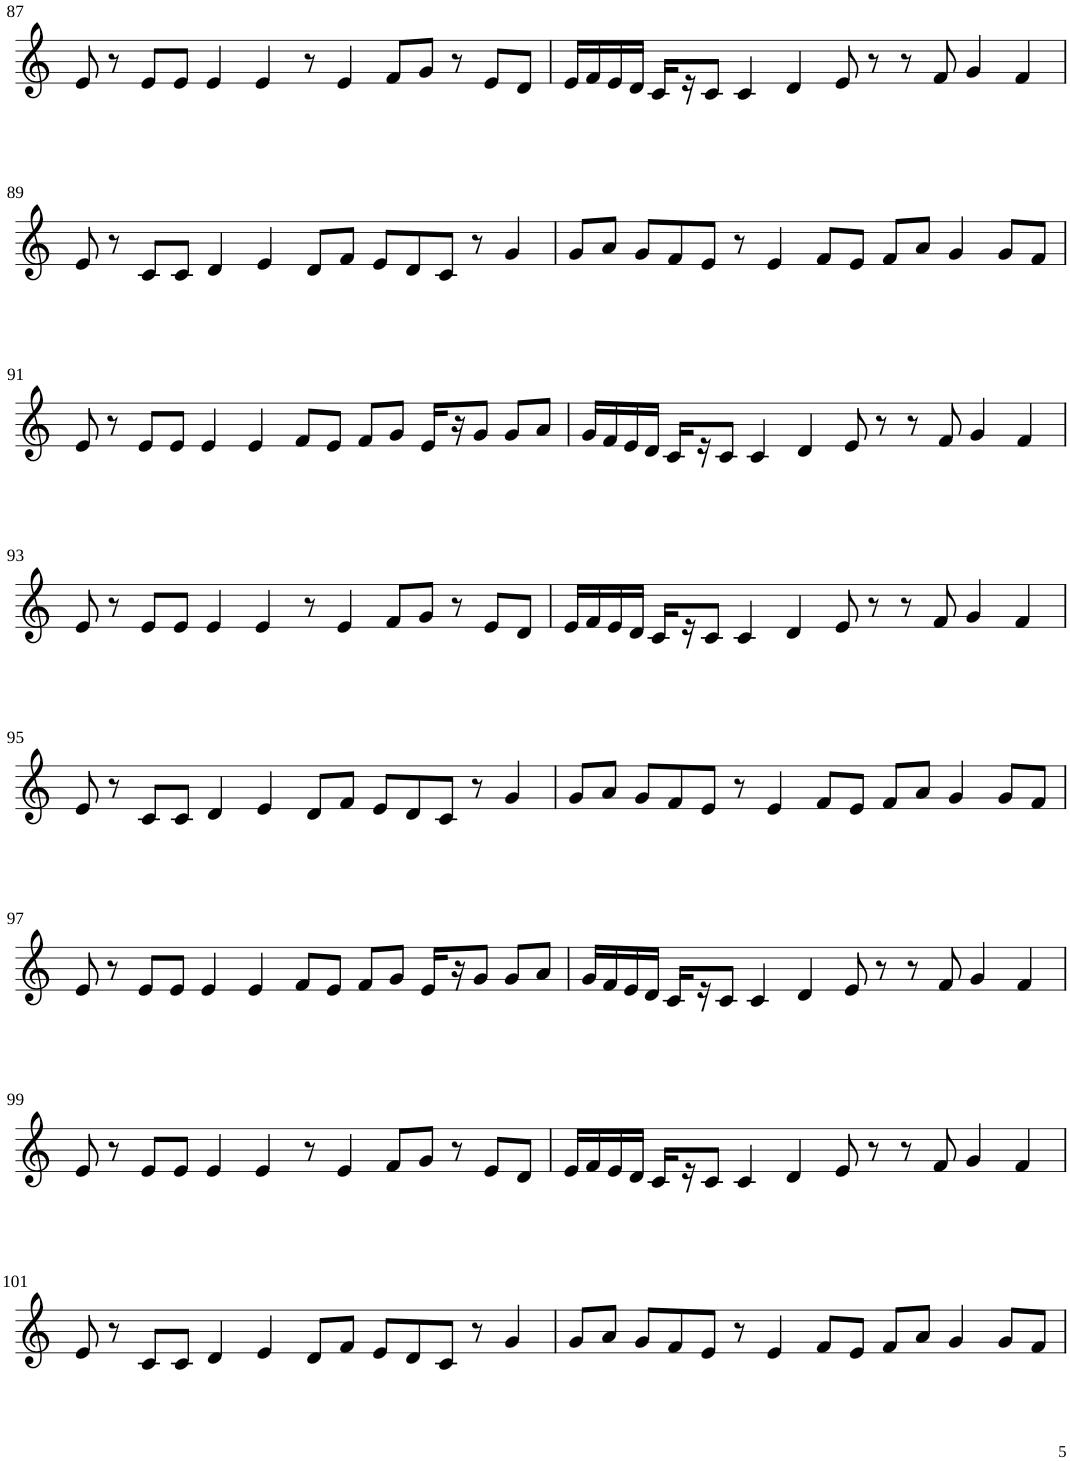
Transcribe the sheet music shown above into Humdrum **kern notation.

**kern
*part1
*staff1
*I"Violin
!!LO:PB:g=z
*clefG2
*k[]
*M8/4
=87
8e/
8r
8e/L
8e/J
4e/
4e/
8r
4e/
8f/L
8g/J
8r
8e/L
8d/J
=88
16e/LL
16f/
16e/
16d/JJ
16c/LL
16r
8c/J
4c/
4d/
8e/
8r
8r
8f/
4g/
4f/
!!LO:LB:g=z
=89
8e/
8r
8c/L
8c/J
4d/
4e/
8d/L
8f/J
8e/L
8d/
8c/J
8r
4g/
=90
8g/L
8a/J
8g/L
8f/
8e/J
8r
4e/
8f/L
8e/J
8f/L
8a/J
4g/
8g/L
8f/J
!!LO:LB:g=z
=91
8e/
8r
8e/L
8e/J
4e/
4e/
8f/L
8e/J
8f/L
8g/J
16e/LL
16r
8g/J
8g/L
8a/J
=92
16g/LL
16f/
16e/
16d/JJ
16c/LL
16r
8c/J
4c/
4d/
8e/
8r
8r
8f/
4g/
4f/
!!LO:LB:g=z
=93
8e/
8r
8e/L
8e/J
4e/
4e/
8r
4e/
8f/L
8g/J
8r
8e/L
8d/J
=94
16e/LL
16f/
16e/
16d/JJ
16c/LL
16r
8c/J
4c/
4d/
8e/
8r
8r
8f/
4g/
4f/
!!LO:LB:g=z
=95
8e/
8r
8c/L
8c/J
4d/
4e/
8d/L
8f/J
8e/L
8d/
8c/J
8r
4g/
=96
8g/L
8a/J
8g/L
8f/
8e/J
8r
4e/
8f/L
8e/J
8f/L
8a/J
4g/
8g/L
8f/J
!!LO:LB:g=z
=97
8e/
8r
8e/L
8e/J
4e/
4e/
8f/L
8e/J
8f/L
8g/J
16e/LL
16r
8g/J
8g/L
8a/J
=98
16g/LL
16f/
16e/
16d/JJ
16c/LL
16r
8c/J
4c/
4d/
8e/
8r
8r
8f/
4g/
4f/
!!LO:LB:g=z
=99
8e/
8r
8e/L
8e/J
4e/
4e/
8r
4e/
8f/L
8g/J
8r
8e/L
8d/J
=100
16e/LL
16f/
16e/
16d/JJ
16c/LL
16r
8c/J
4c/
4d/
8e/
8r
8r
8f/
4g/
4f/
!!LO:LB:g=z
=101
8e/
8r
8c/L
8c/J
4d/
4e/
8d/L
8f/J
8e/L
8d/
8c/J
8r
4g/
=102
8g/L
8a/J
8g/L
8f/
8e/J
8r
4e/
8f/L
8e/J
8f/L
8a/J
4g/
8g/L
8f/J
=
*-
